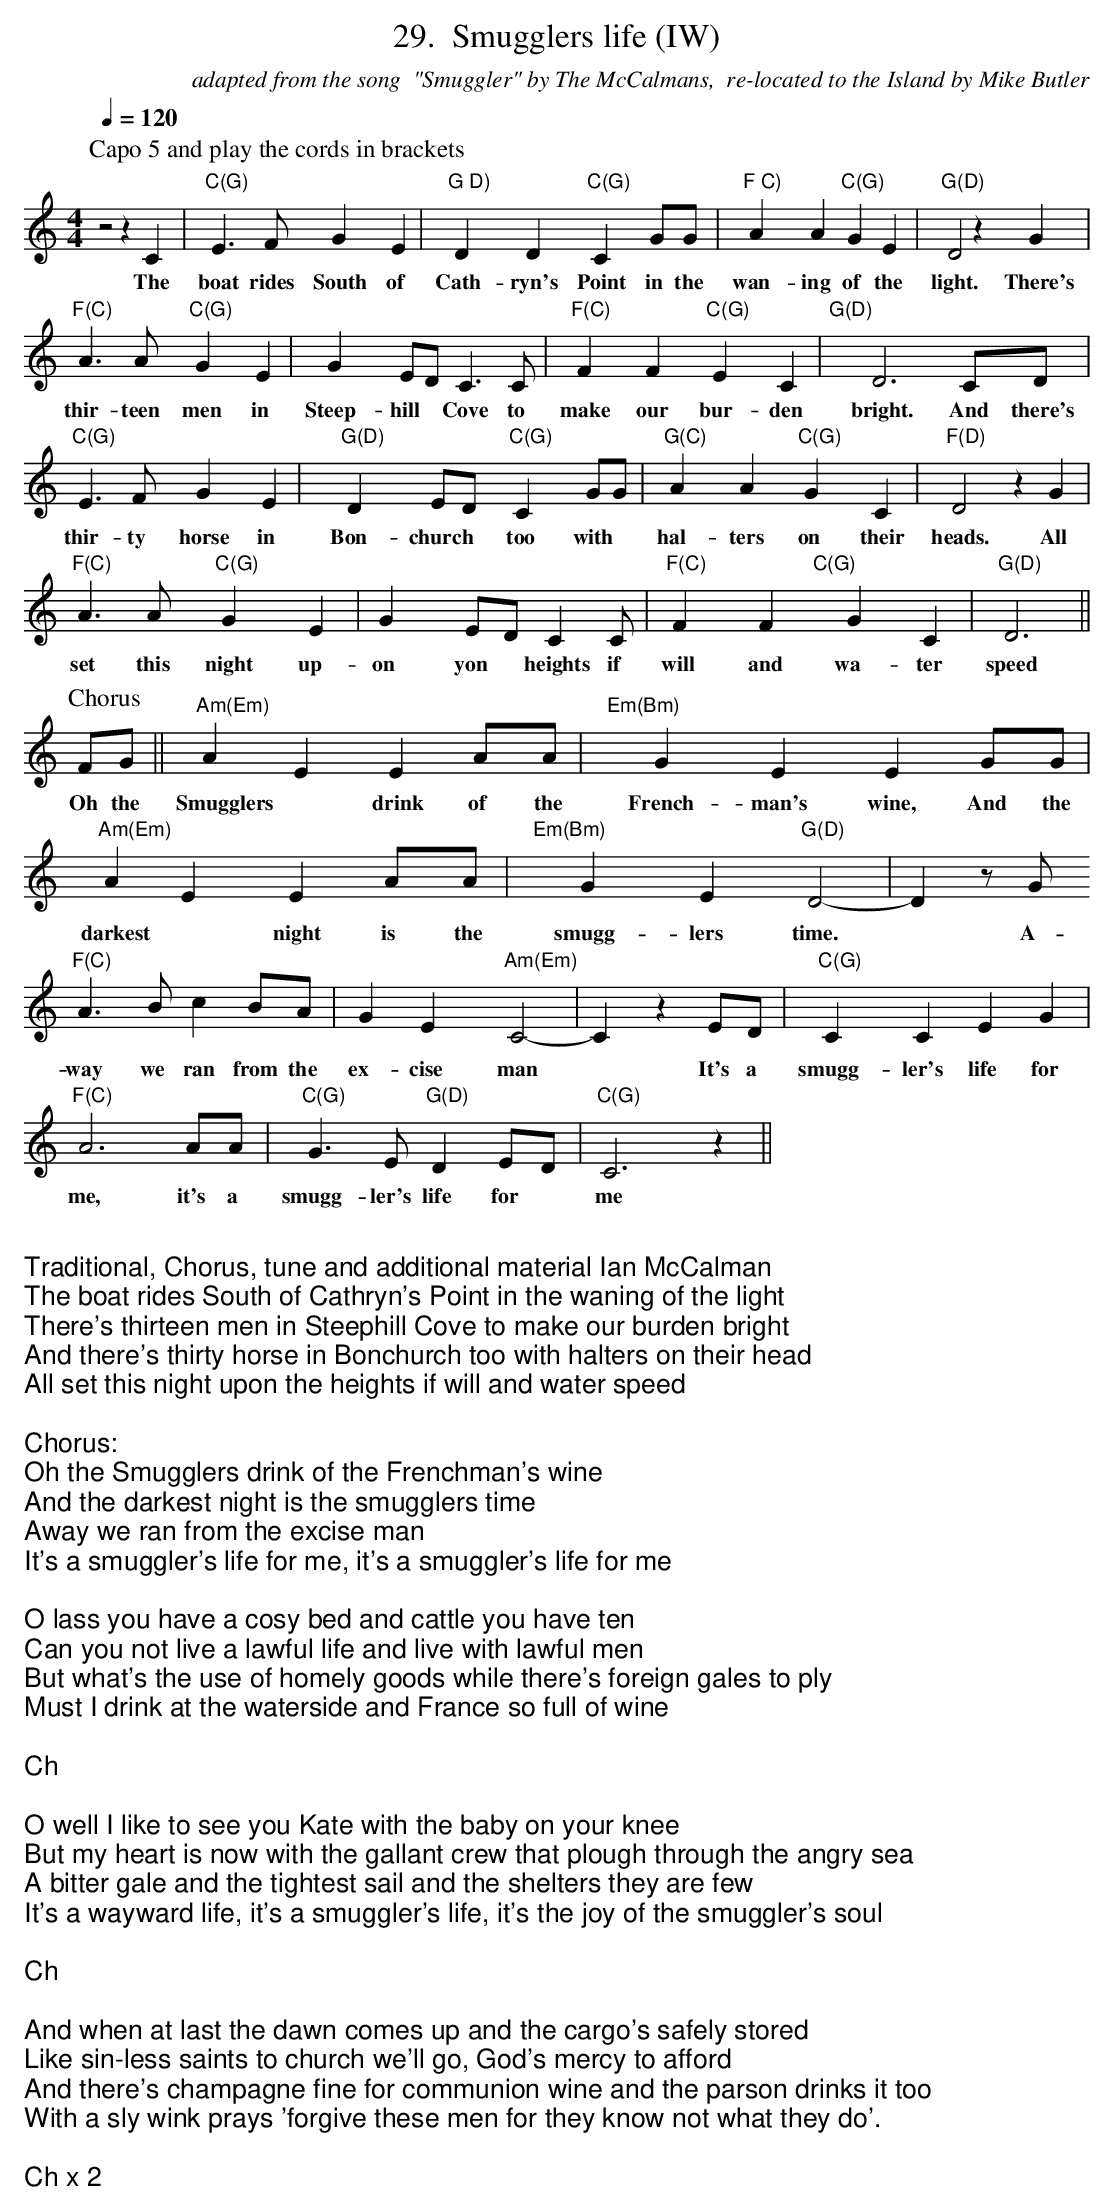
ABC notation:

X:1
T:Smugglers life (IW)
W: Traditional, Chorus, tune and additional material Ian McCalman
C:adapted from the song  "Smuggler" by The McCalmans,  re-located to the Island by Mike Butler
M:4/4
L:1/8
Q:1/4=120
K:Cmaj
P:Capo 5 and play the cords in brackets
z4 z2C2|"C(G)"E3F yG2yE2|"G D)"D2yD2 y"C(G)"C2yGG|"F C)"A2yA2 "C(G)"G2 E2|"G(D)"D4 z2yG2|
w:The boat rides South of Cath-ryn's Point in the wan-ing of the light. There's
"F(C)"A3A y"C(G)"G2yE2|G2yED C3C|"F(C)"F2yF2y "C(G)"E2yC2|"G(D)"yD6yCyD|
w:thir-teen men in Steep-hill* Cove to make our bur-den bright. And there's
"C(G)" E3F yG2yE2|y"G(D)" D2yED y"C(G)"C2yGG|"G(C)"A2yA2 y"C(G)"G2yC2|"F(D)"D4 z2G2|
w:thir-ty horse in Bon-church* too with* hal-ters on their heads. All
"F(C)"A3A y"C(G)"G2yE2|G2yED C2 C|"F(C)"F2yF2"C(G)"yG2y2C2|"G(D)"D6 ||
w:set this night up-on yon* heights if will and wa-ter speed
P:Chorus
FG||"Am(Em)"A2yE2 yE2yAyA|y"Em(Bm)"yG2yyE2 yyE2yy2GyG|y"Am(Em)"A2E2y E2yAyA|y"Em(Bm)"yG2yyE2 y"G(D)"D4- | D2 z  G
w:Oh the Smugglers* drink of the French-man's wine, And the darkest* night is the smugg-lers time. *A-
"F(C)"A3B c2BA|G2E2 y"Am(Em)"C4- |C2 z2ED|"C(G)"C2yC2 E2G2|
w:way we ran from the ex-cise man* It's a smugg-ler's life for
"F(C)"A6 AA|"C(G)"G3E "G(D)"D2ED|"C(G)"C6 z2||
w:me, it's a smugg-ler's life for* me
%%newpage
W:The boat rides South of Cathryn's Point in the waning of the light
W:There's thirteen men in Steephill Cove to make our burden bright
W:And there's thirty horse in Bonchurch too with halters on their head
W:All set this night upon the heights if will and water speed
W:
W:Chorus:
W:Oh the Smugglers drink of the Frenchman's wine
W:And the darkest night is the smugglers time
W:Away we ran from the excise man
W:It's a smuggler's life for me, it's a smuggler's life for me
W:
W:O lass you have a cosy bed and cattle you have ten
W:Can you not live a lawful life and live with lawful men
W:But what's the use of homely goods while there's foreign gales to ply
W:Must I drink at the waterside and France so full of wine
W:
W:Ch
W:
W:O well I like to see you Kate with the baby on your knee
W:But my heart is now with the gallant crew that plough through the angry sea
W:A bitter gale and the tightest sail and the shelters they are few
W:It's a wayward life, it's a smuggler's life, it's the joy of the smuggler's soul
W:
W:Ch
W:
W:And when at last the dawn comes up and the cargo's safely stored
W:Like sin-less saints to church we'll go, God's mercy to afford
W:And there's champagne fine for communion wine and the parson drinks it too
W:With a sly wink prays 'forgive these men for they know not what they do'.
W:
W:Ch x 2
